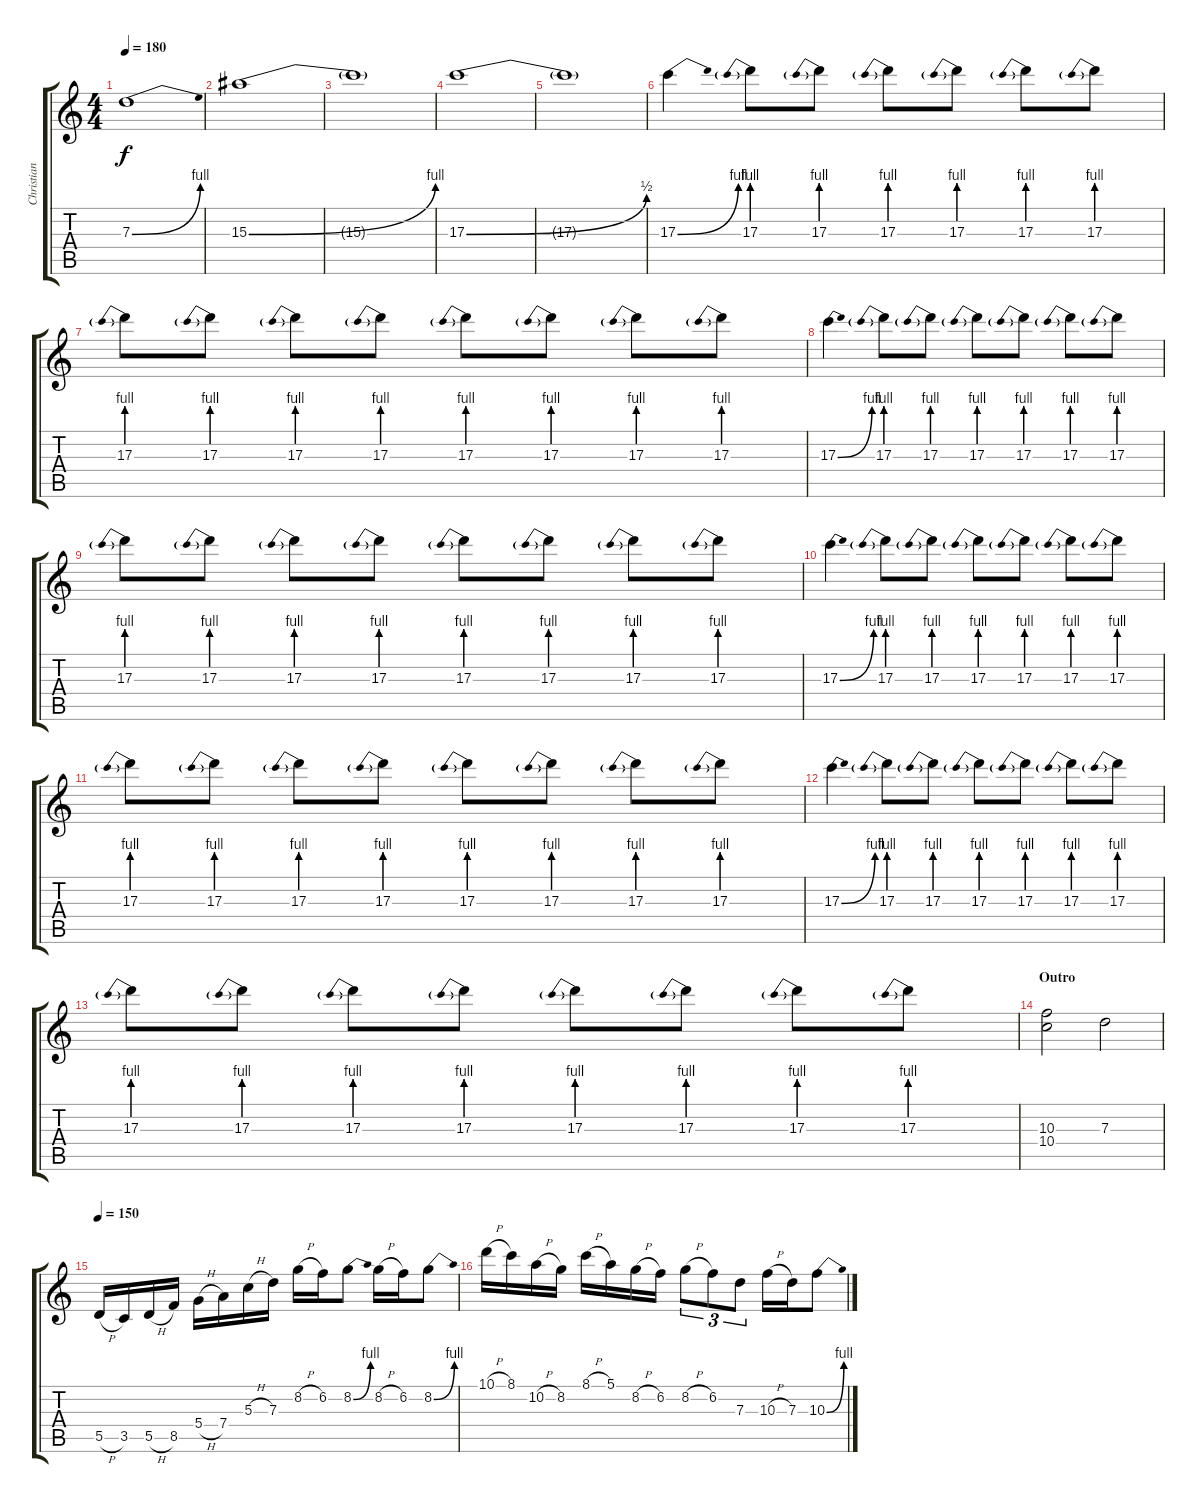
\track ("Christian Livingstone" "Christian ") {instrument overdrivenguitar}
\staff {score tabs}
\tuning (E4 B3 G3 D3 A2 E2) {hide}
\ts (4 4)
\tempo 180
\clef g2
\ks c
7.3{be (bend 0 0 60 4)}.1{dy f} |
15.3{be (bend 0 0 60 4)}.1 |
15.3{t}.1 |
17.3{be (bend 0 0 60 2)}.1 |
17.3{t}.1 |
17.3{be (bend 0 0 60 4)}.4 17.3{be (prebend 0 4 60 4)}.8 17.3{be (prebend 0 4 60 4)}.8 17.3{be (prebend 0 4 60 4)}.8 17.3{be (prebend 0 4 60 4)}.8 17.3{be (prebend 0 4 60 4)}.8 17.3{be (prebend 0 4 60 4)}.8 |
17.3{be (prebend 0 4 60 4)}.8 17.3{be (prebend 0 4 60 4)}.8 17.3{be (prebend 0 4 60 4)}.8 17.3{be (prebend 0 4 60 4)}.8 17.3{be (prebend 0 4 60 4)}.8 17.3{be (prebend 0 4 60 4)}.8 17.3{be (prebend 0 4 60 4)}.8 17.3{be (prebend 0 4 60 4)}.8 |
17.3{be (bend 0 0 60 4)}.4 17.3{be (prebend 0 4 60 4)}.8 17.3{be (prebend 0 4 60 4)}.8 17.3{be (prebend 0 4 60 4)}.8 17.3{be (prebend 0 4 60 4)}.8 17.3{be (prebend 0 4 60 4)}.8 17.3{be (prebend 0 4 60 4)}.8 |
17.3{be (prebend 0 4 60 4)}.8 17.3{be (prebend 0 4 60 4)}.8 17.3{be (prebend 0 4 60 4)}.8 17.3{be (prebend 0 4 60 4)}.8 17.3{be (prebend 0 4 60 4)}.8 17.3{be (prebend 0 4 60 4)}.8 17.3{be (prebend 0 4 60 4)}.8 17.3{be (prebend 0 4 60 4)}.8 |
17.3{be (bend 0 0 60 4)}.4 17.3{be (prebend 0 4 60 4)}.8 17.3{be (prebend 0 4 60 4)}.8 17.3{be (prebend 0 4 60 4)}.8 17.3{be (prebend 0 4 60 4)}.8 17.3{be (prebend 0 4 60 4)}.8 17.3{be (prebend 0 4 60 4)}.8 |
17.3{be (prebend 0 4 60 4)}.8 17.3{be (prebend 0 4 60 4)}.8 17.3{be (prebend 0 4 60 4)}.8 17.3{be (prebend 0 4 60 4)}.8 17.3{be (prebend 0 4 60 4)}.8 17.3{be (prebend 0 4 60 4)}.8 17.3{be (prebend 0 4 60 4)}.8 17.3{be (prebend 0 4 60 4)}.8 |
17.3{be (bend 0 0 60 4)}.4 17.3{be (prebend 0 4 60 4)}.8 17.3{be (prebend 0 4 60 4)}.8 17.3{be (prebend 0 4 60 4)}.8 17.3{be (prebend 0 4 60 4)}.8 17.3{be (prebend 0 4 60 4)}.8 17.3{be (prebend 0 4 60 4)}.8 |
17.3{be (prebend 0 4 60 4)}.8 17.3{be (prebend 0 4 60 4)}.8 17.3{be (prebend 0 4 60 4)}.8 17.3{be (prebend 0 4 60 4)}.8 17.3{be (prebend 0 4 60 4)}.8 17.3{be (prebend 0 4 60 4)}.8 17.3{be (prebend 0 4 60 4)}.8 17.3{be (prebend 0 4 60 4)}.8 |
\section ("" "Outro")
(10.3 10.4).2 7.3.2 |
\tempo 150
5.5{h}.16 3.5.16 5.5{h}.16 8.5.16 5.4{h}.16 7.4.16 5.3{h}.16 7.3.16 8.2{h}.16 6.2.16 8.2{be (bend 0 0 60 4)}.8 8.2{h}.16 6.2.16 8.2{be (bend 0 0 60 4)}.8 |
10.1{h}.16 8.1.16 10.2{h}.16 8.2.16 8.1{h}.16 5.1.16 8.2{h}.16 6.2.16 8.2{h}.8{tu (3 2)} 6.2.8{tu (3 2)} 7.3.8{tu (3 2)} 10.3{h}.16 7.3.16 10.3{be (bend 0 0 60 4)}.8
